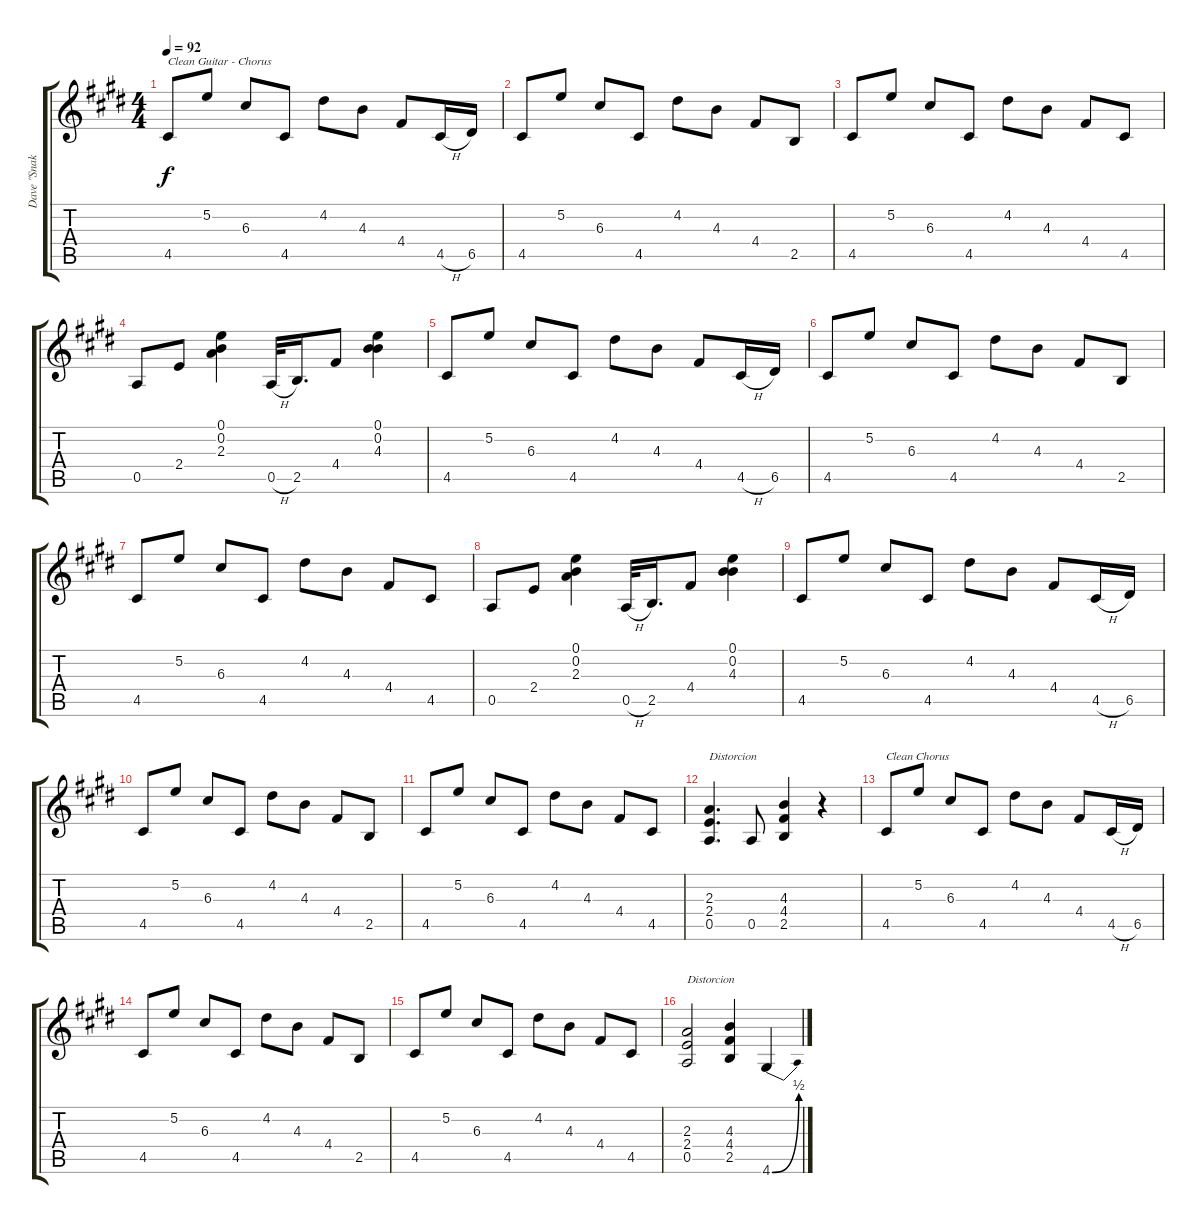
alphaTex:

\track ("Dave \"Snake\" Sabo" "Dave \"Snak") {instrument overdrivenguitar}
\staff {score tabs}
\tuning (E4 B3 G3 D3 A2 E2) {hide}
\ts (4 4)
\tempo 92
\clef g2
\ks e
4.5.8{txt "Clean Guitar - Chorus" dy f instrument electricguitarjazz} 5.2.8 6.3.8 4.5.8 4.2.8 4.3.8 4.4.8 4.5{h}.16 6.5.16 |
4.5.8 5.2.8 6.3.8 4.5.8 4.2.8 4.3.8 4.4.8 2.5.8 |
4.5.8 5.2.8 6.3.8 4.5.8 4.2.8 4.3.8 4.4.8 4.5.8 |
0.5.8 2.4.8 (0.1 0.2 2.3).4 0.5{h}.32 2.5.16{d} 4.4.8 (0.1 0.2 4.3).4 |
4.5.8 5.2.8 6.3.8 4.5.8 4.2.8 4.3.8 4.4.8 4.5{h}.16 6.5.16 |
4.5.8 5.2.8 6.3.8 4.5.8 4.2.8 4.3.8 4.4.8 2.5.8 |
4.5.8 5.2.8 6.3.8 4.5.8 4.2.8 4.3.8 4.4.8 4.5.8 |
0.5.8 2.4.8 (0.1 0.2 2.3).4 0.5{h}.32 2.5.16{d} 4.4.8 (0.1 0.2 4.3).4 |
4.5.8 5.2.8 6.3.8 4.5.8 4.2.8 4.3.8 4.4.8 4.5{h}.16 6.5.16 |
4.5.8 5.2.8 6.3.8 4.5.8 4.2.8 4.3.8 4.4.8 2.5.8 |
4.5.8 5.2.8 6.3.8 4.5.8 4.2.8 4.3.8 4.4.8 4.5.8 |
(2.3 2.4 0.5).4{d txt "Distorcion" instrument overdrivenguitar} 0.5.8 (4.3 4.4 2.5).4 r.4 |
4.5.8{txt "Clean Chorus" instrument electricguitarclean} 5.2.8 6.3.8 4.5.8 4.2.8 4.3.8 4.4.8 4.5{h}.16 6.5.16 |
4.5.8 5.2.8 6.3.8 4.5.8 4.2.8 4.3.8 4.4.8 2.5.8 |
4.5.8 5.2.8 6.3.8 4.5.8 4.2.8 4.3.8 4.4.8 4.5.8 |
(2.3 2.4 0.5).2{txt "Distorcion" instrument overdrivenguitar} (4.3 4.4 2.5).4 4.6{be (bend 0 0 60 2)}.4
